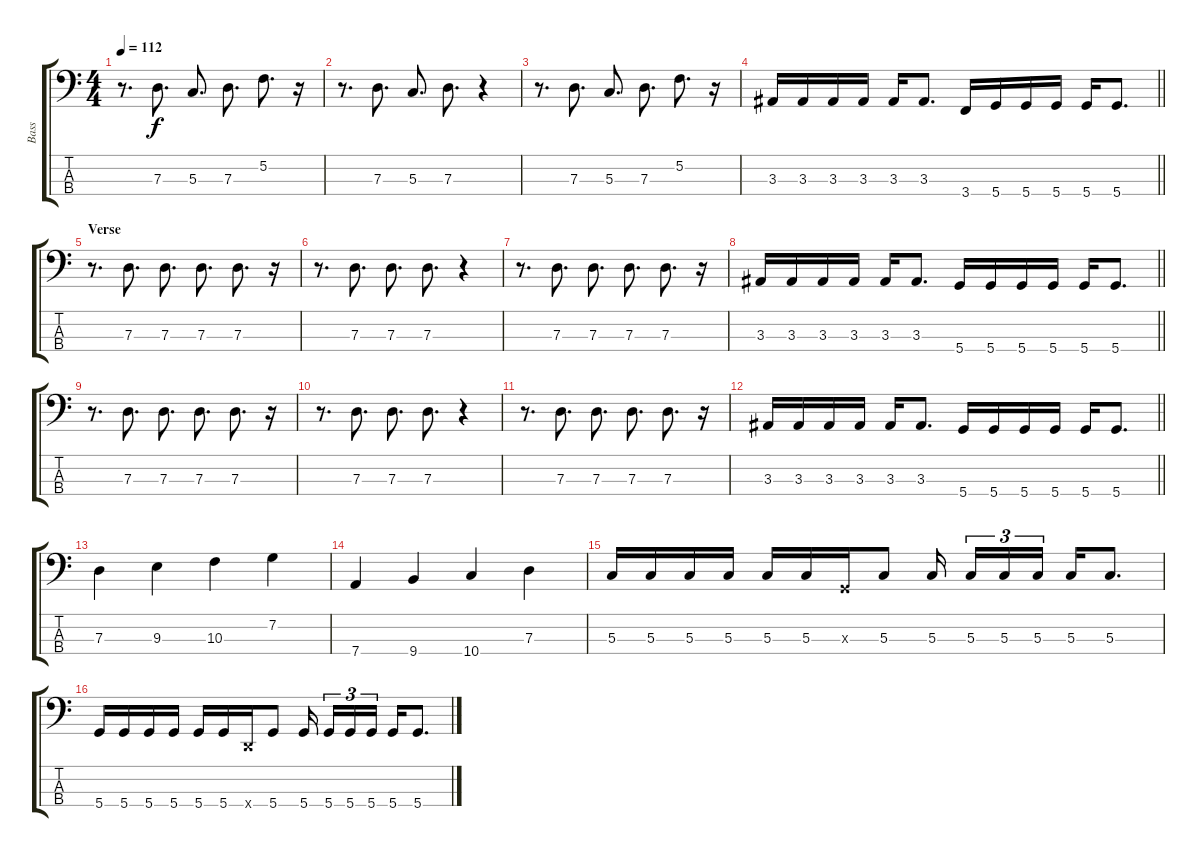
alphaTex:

\track ("Bass" "Bass") {instrument electricbassfinger}
\staff {score tabs}
\tuning (F2 C2 G1 D1) {hide}
\ts (4 4)
\tempo 112
\clef f4
\ks c
r.8{d dy f} 7.3.8{d} 5.3.8{d} 7.3.8{d} 5.2.8{d} r.16 |
r.8{d} 7.3.8{d} 5.3.8{d} 7.3.8{d} r.4 |
r.8{d} 7.3.8{d} 5.3.8{d} 7.3.8{d} 5.2.8{d} r.16 |
\barLineRight lightlight
3.3.16 3.3.16 3.3.16 3.3.16 3.3.16 3.3.8{d} 3.4.16 5.4.16 5.4.16 5.4.16 5.4.16 5.4.8{d} |
\section ("" "Verse")
r.8{d} 7.3.8{d} 7.3.8{d} 7.3.8{d} 7.3.8{d} r.16 |
r.8{d} 7.3.8{d} 7.3.8{d} 7.3.8{d} r.4 |
r.8{d} 7.3.8{d} 7.3.8{d} 7.3.8{d} 7.3.8{d} r.16 |
\barLineRight lightlight
3.3.16 3.3.16 3.3.16 3.3.16 3.3.16 3.3.8{d} 5.4.16 5.4.16 5.4.16 5.4.16 5.4.16 5.4.8{d} |
r.8{d} 7.3.8{d} 7.3.8{d} 7.3.8{d} 7.3.8{d} r.16 |
r.8{d} 7.3.8{d} 7.3.8{d} 7.3.8{d} r.4 |
r.8{d} 7.3.8{d} 7.3.8{d} 7.3.8{d} 7.3.8{d} r.16 |
\barLineRight lightlight
3.3.16 3.3.16 3.3.16 3.3.16 3.3.16 3.3.8{d} 5.4.16 5.4.16 5.4.16 5.4.16 5.4.16 5.4.8{d} |
\section ("" "")
7.3.4 9.3.4 10.3.4 7.2.4 |
7.4.4 9.4.4 10.4.4 7.3.4 |
5.3.16 5.3.16 5.3.16 5.3.16 5.3.16 5.3.16 0.3{x}.16 5.3.8 5.3.16{beam splitsecondary} 5.3.16{tu (3 2)} 5.3.16{tu (3 2)} 5.3.16{tu (3 2)} 5.3.16 5.3.8{d} |
5.4.16 5.4.16 5.4.16 5.4.16 5.4.16 5.4.16 0.4{x}.16 5.4.8 5.4.16{beam splitsecondary} 5.4.16{tu (3 2)} 5.4.16{tu (3 2)} 5.4.16{tu (3 2)} 5.4.16 5.4.8{d}
